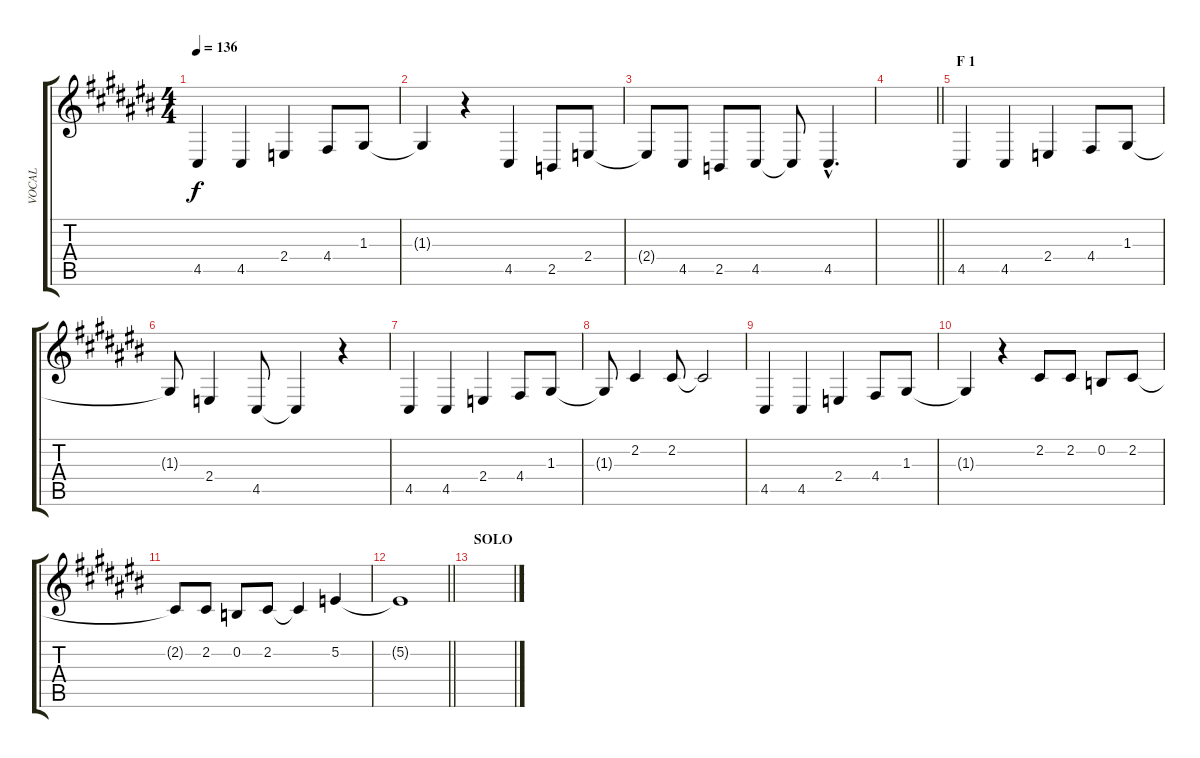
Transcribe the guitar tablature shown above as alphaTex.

\track ("VOCAL" "VOCAL") {instrument oboe}
\staff {score tabs}
\tuning (E4 B3 G3 D3 A2 E2) {hide}
\ts (4 4)
\tempo 136
\clef g2
\ks c#
4.5.4{dy f} 4.5.4 2.4.4 4.4.8 1.3.8 |
1.3{t}.4 r.4 4.5.4 2.5.8 2.4.8 |
2.4{t}.8 4.5.8 2.5.8 4.5.8 4.5{t}.8 4.5{hac}.4{d} |
\barLineRight lightlight
|
\section ("" "F 1")
4.5.4 4.5.4 2.4.4 4.4.8 1.3.8 |
1.3{t}.8 2.4.4 4.5.8 4.5{t}.4 r.4 |
4.5.4 4.5.4 2.4.4 4.4.8 1.3.8 |
1.3{t}.8 2.2.4 2.2.8 2.2{t}.2 |
4.5.4 4.5.4 2.4.4 4.4.8 1.3.8 |
1.3{t}.4 r.4 2.2.8 2.2.8 0.2.8 2.2.8 |
2.2{t}.8 2.2.8 0.2.8 2.2.8 2.2{t}.4 5.2.4 |
\barLineRight lightlight
5.2{t}.1 |
\section ("" "SOLO")
